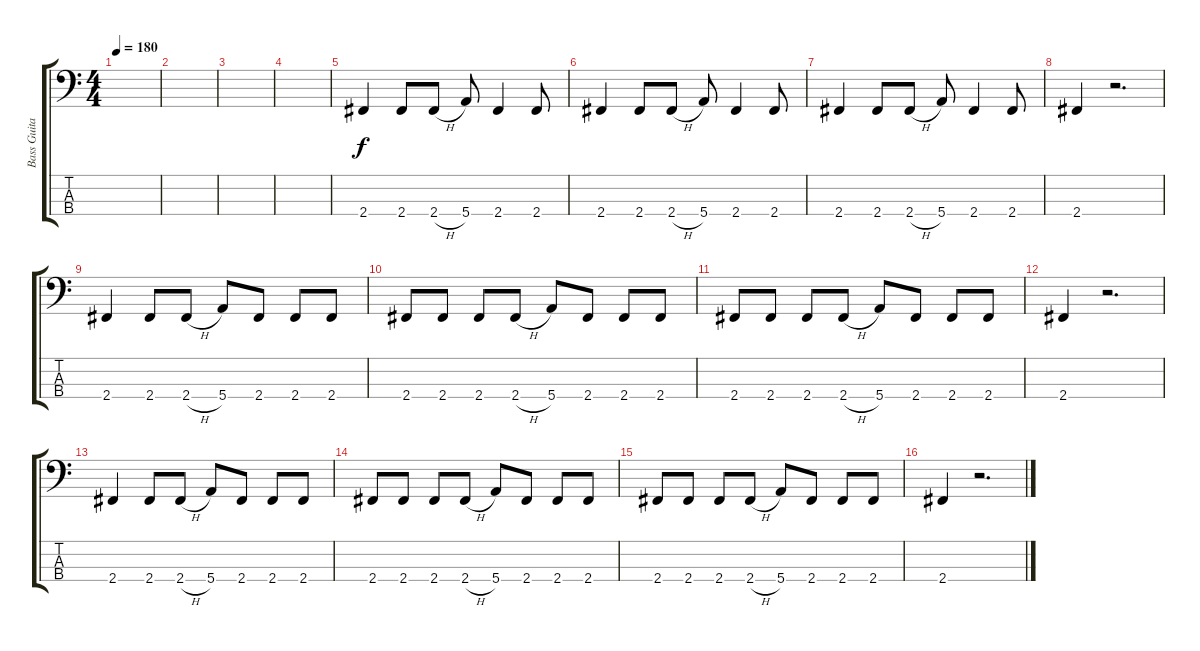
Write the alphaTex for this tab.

\track ("Bass Guitar" "Bass Guita") {instrument electricbassfinger}
\staff {score tabs}
\tuning (G2 D2 A1 E1) {hide}
\ts (4 4)
\tempo 180
\clef f4
\ks c
|
|
|
|
2.4.4 2.4.8 2.4{h}.8 5.4.8 2.4.4 2.4.8 |
2.4.4 2.4.8 2.4{h}.8 5.4.8 2.4.4 2.4.8 |
2.4.4 2.4.8 2.4{h}.8 5.4.8 2.4.4 2.4.8 |
2.4.4 r.2{d} |
2.4.4 2.4.8 2.4{h}.8 5.4.8 2.4.8 2.4.8 2.4.8 |
2.4.8 2.4.8 2.4.8 2.4{h}.8 5.4.8 2.4.8 2.4.8 2.4.8 |
2.4.8 2.4.8 2.4.8 2.4{h}.8 5.4.8 2.4.8 2.4.8 2.4.8 |
2.4.4 r.2{d} |
2.4.4 2.4.8 2.4{h}.8 5.4.8 2.4.8 2.4.8 2.4.8 |
2.4.8 2.4.8 2.4.8 2.4{h}.8 5.4.8 2.4.8 2.4.8 2.4.8 |
2.4.8 2.4.8 2.4.8 2.4{h}.8 5.4.8 2.4.8 2.4.8 2.4.8 |
2.4.4 r.2{d}
